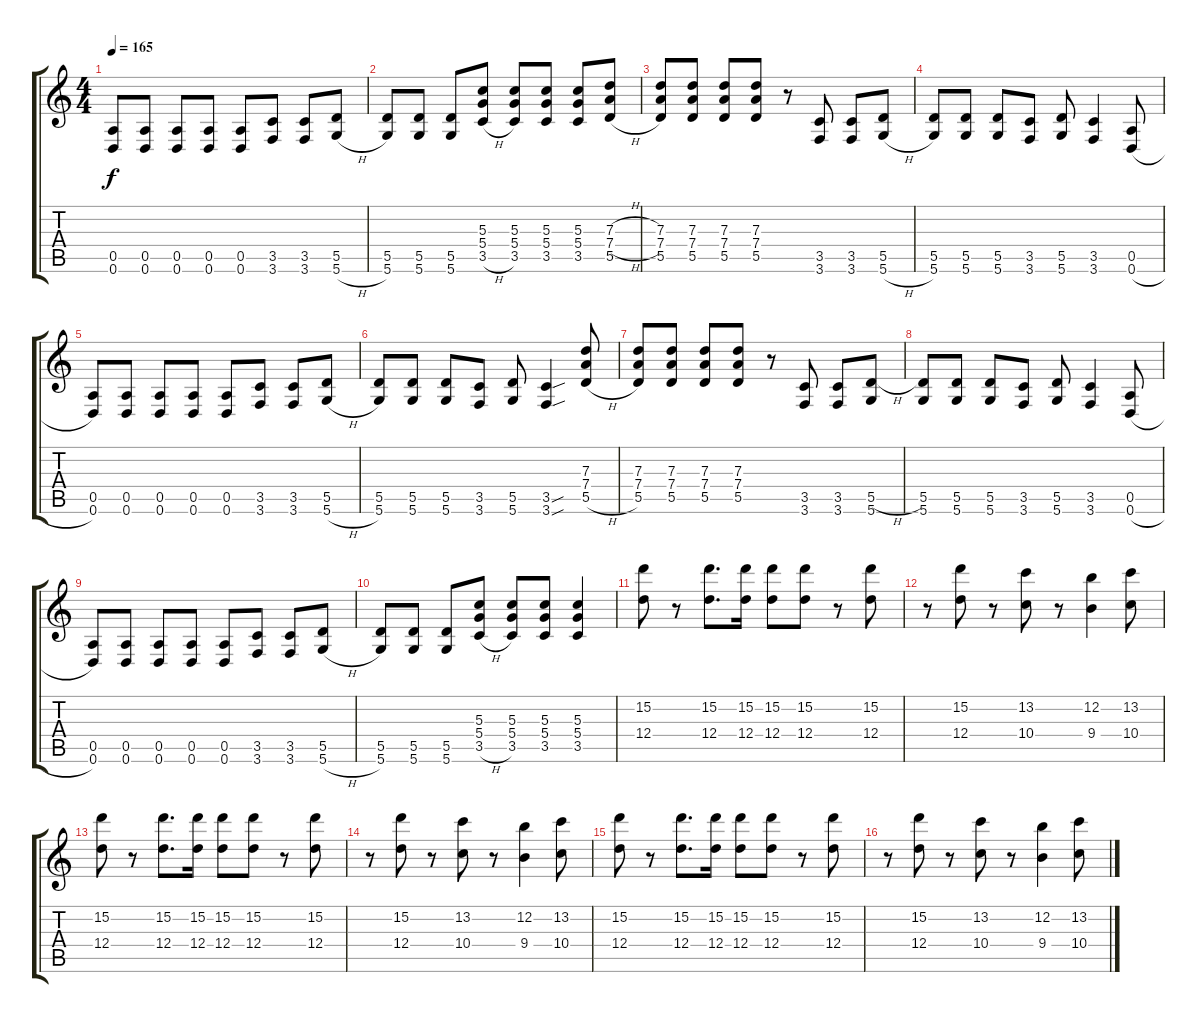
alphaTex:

\track "" {instrument distortionguitar}
\staff {score tabs}
\tuning (E4 B3 G3 D3 A2 D2) {hide}
\ts (4 4)
\tempo 165
\clef g2
\ks c
(0.5 0.6).8{dy f} (0.5 0.6).8 (0.5 0.6).8 (0.5 0.6).8 (0.5 0.6).8 (3.5 3.6).8 (3.5 3.6).8 (5.5 5.6{h}).8 |
(5.5 5.6).8 (5.5 5.6).8 (5.5 5.6).8 (5.3 5.4 3.5{h}).8 (5.3 5.4 3.5).8 (5.3 5.4 3.5).8 (5.3 5.4 3.5).8 (7.3{h} 7.4{h} 5.5{h}).8 |
(7.3 7.4 5.5).8 (7.3 7.4 5.5).8 (7.3 7.4 5.5).8 (7.3 7.4 5.5).8 r.8 (3.5 3.6).8 (3.5 3.6).8 (5.5 5.6{h}).8 |
(5.5 5.6).8 (5.5 5.6).8 (5.5 5.6).8 (3.5 3.6).8 (5.5 5.6).8 (3.5 3.6).4 (0.5 0.6{h}).8 |
(0.5 0.6).8 (0.5 0.6).8 (0.5 0.6).8 (0.5 0.6).8 (0.5 0.6).8 (3.5 3.6).8 (3.5 3.6).8 (5.5 5.6{h}).8 |
(5.5 5.6).8 (5.5 5.6).8 (5.5 5.6).8 (3.5 3.6).8 (5.5 5.6).8 (3.5{sou} 3.6{sou}).4 (7.3 7.4 5.5{h}).8 |
(7.3 7.4 5.5).8 (7.3 7.4 5.5).8 (7.3 7.4 5.5).8 (7.3 7.4 5.5).8 r.8 (3.5 3.6).8 (3.5 3.6).8 (5.5{h} 5.6).8 |
(5.5 5.6).8 (5.5 5.6).8 (5.5 5.6).8 (3.5 3.6).8 (5.5 5.6).8 (3.5 3.6).4 (0.5 0.6{h}).8 |
(0.5 0.6).8 (0.5 0.6).8 (0.5 0.6).8 (0.5 0.6).8 (0.5 0.6).8 (3.5 3.6).8 (3.5 3.6).8 (5.5 5.6{h}).8 |
(5.5 5.6).8 (5.5 5.6).8 (5.5 5.6).8 (5.3 5.4 3.5{h}).8 (5.3 5.4 3.5).8 (5.3 5.4 3.5).8 (5.3 5.4 3.5).4 |
(15.2 12.4).8 r.8 (15.2 12.4).8{d} (15.2 12.4).16 (15.2 12.4).8 (15.2 12.4).8 r.8 (15.2 12.4).8 |
r.8 (15.2 12.4).8 r.8 (13.2 10.4).8 r.8 (12.2 9.4).4 (13.2 10.4).8 |
(15.2 12.4).8 r.8 (15.2 12.4).8{d} (15.2 12.4).16 (15.2 12.4).8 (15.2 12.4).8 r.8 (15.2 12.4).8 |
r.8 (15.2 12.4).8 r.8 (13.2 10.4).8 r.8 (12.2 9.4).4 (13.2 10.4).8 |
(15.2 12.4).8 r.8 (15.2 12.4).8{d} (15.2 12.4).16 (15.2 12.4).8 (15.2 12.4).8 r.8 (15.2 12.4).8 |
r.8 (15.2 12.4).8 r.8 (13.2 10.4).8 r.8 (12.2 9.4).4 (13.2 10.4).8
